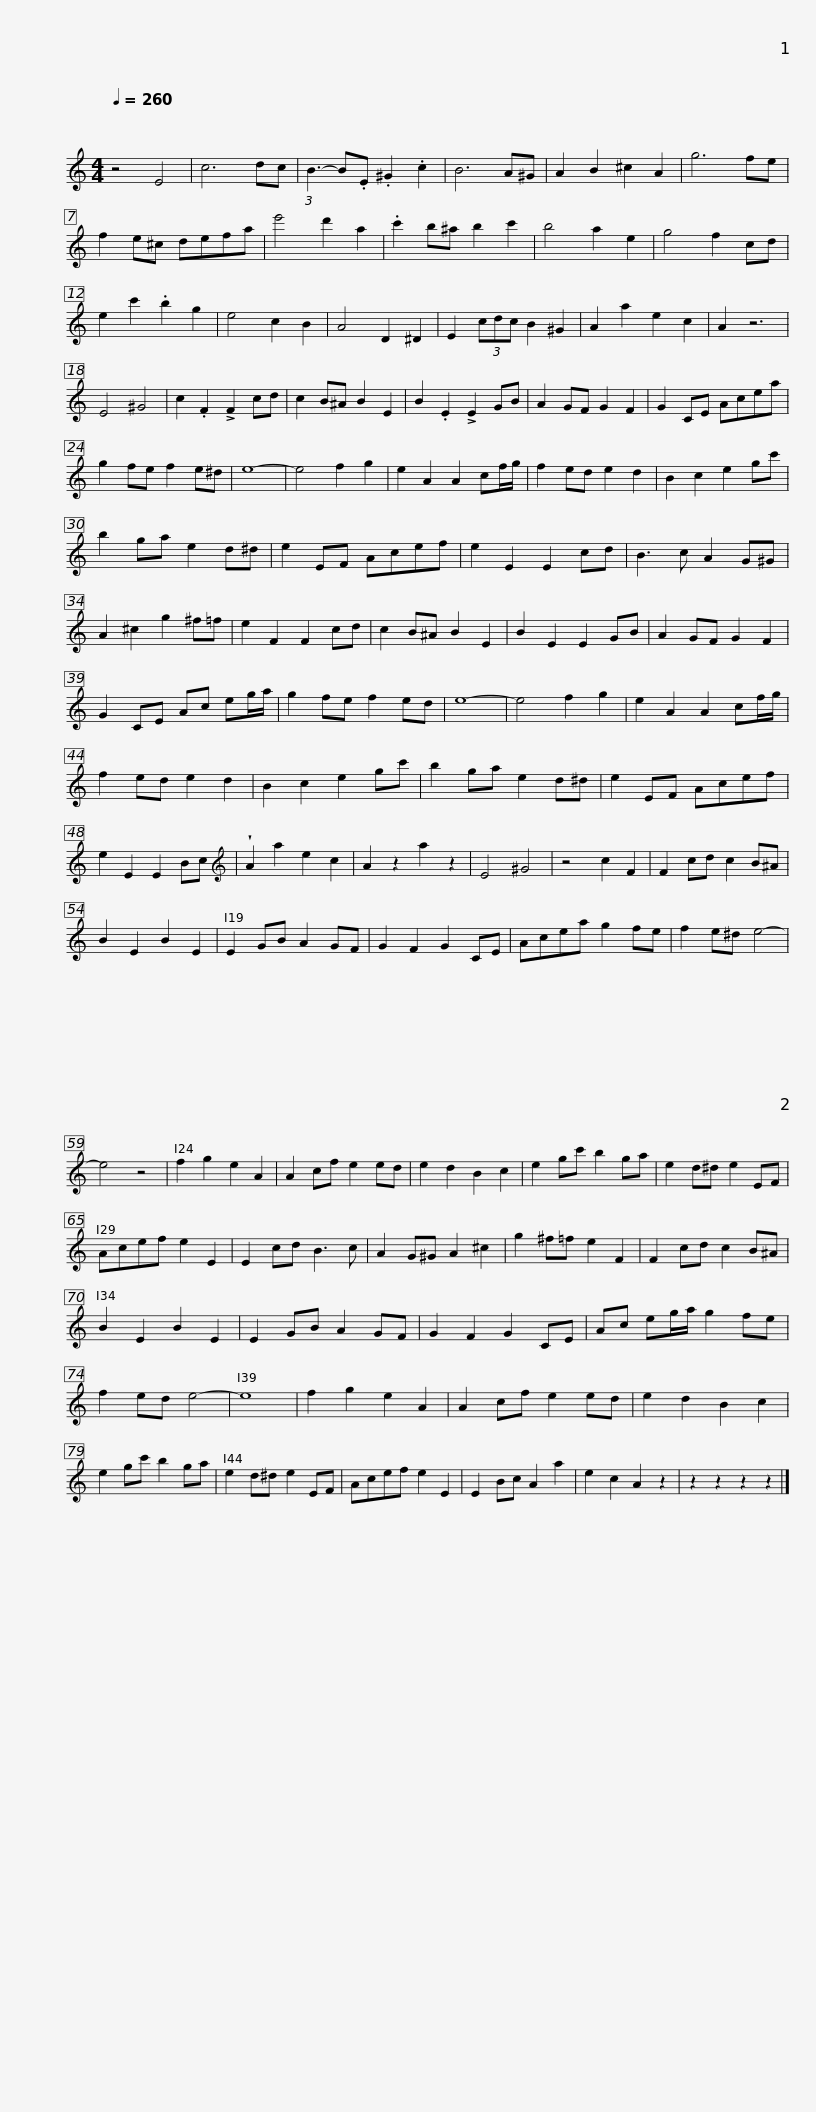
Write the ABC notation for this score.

X:1
L:1/8
Q:1/4=260
M:4/4
I:linebreak $
K:C
V:1 treble
V:1
 z4 E4 | c6 dc | (3:2:1B3- B.E .^G2 .c2 | B6 A^G |$ A2 B2 ^c2 A2 | %5
 g6 fe | f2 e^c defa | e'4 d'2 a2 | .c'2 b^a b2 c'2 | b4 a2 e2 |$ %10
 g4 f2 cd | e2 c'2 .b2 g2 | e4 c2 B2 | A4 D2 ^D2 | E2 (3cdc B2 ^G2 | %15
 A2 a2 e2 c2 |$ A2 z6 | E4 ^G4 | c2 .F2 !>!F2 cd | c2 B^A B2 E2 | %20
 B2 .E2 !>!E2 GB | A2 GF G2 F2 |$ G2 CE Acea | g2 fe f2 e^d | e8- | %25
 e4 f2 g2 | e2 A2 A2 cf/g/ | f2 ed e2 d2 |$ B2 c2 e2 gc' | b2 ga e2 d^d | %30
 e2 EF Acef | e2 E2 E2 cd | B3 c A2 G^G |$ A2 ^c2 g2 ^f=f | e2 F2 F2 cd | %35
 c2 B^A B2 E2 | B2 E2 E2 GB | A2 GF G2 F2 |$ G2 CE Ac eg/a/ | g2 fe f2 ed | %40
 e8- | e4 f2 g2 | e2 A2 A2 cf/g/ |$ f2 ed e2 d2 | B2 c2 e2 gc' | %45
 b2 ga e2 d^d | e2 EF Acef | e2 E2 E2 Bc |$[K:treble] !wedge!A2 a2 e2 c2 | A2 z2 a2 z2 | %50
 E4 ^G4 | z4 c2 F2 | F2 cd c2 B^A | B2 E2 B2 E2 |$ E2 GB A2 GF | %55
 G2 F2 G2 CE | Acea g2 fe | f2 e^d e4- | e4 z4 |$ f2 g2 e2 A2 | %60
 A2 cf e2 ed | e2 d2 B2 c2 | e2 gc' b2 ga | e2 d^d e2 EF |$ Acef e2 E2 | %65
 E2 cd B3 c | A2 G^G A2 ^c2 | g2 ^f=f e2 F2 | F2 cd c2 B^A |$ B2 E2 B2 E2 | %70
 E2 GB A2 GF | G2 F2 G2 CE | Ac eg/a/ g2 fe | f2 ed e4- |$ e8 | %75
 f2 g2 e2 A2 | A2 cf e2 ed | e2 d2 B2 c2 | e2 gc' b2 ga |$ e2 d^d e2 EF | %80
 Acef e2 E2 | E2 Bc A2 a2 | e2 c2 A2 z2 | z2 z2 z2 z2 |] %84
